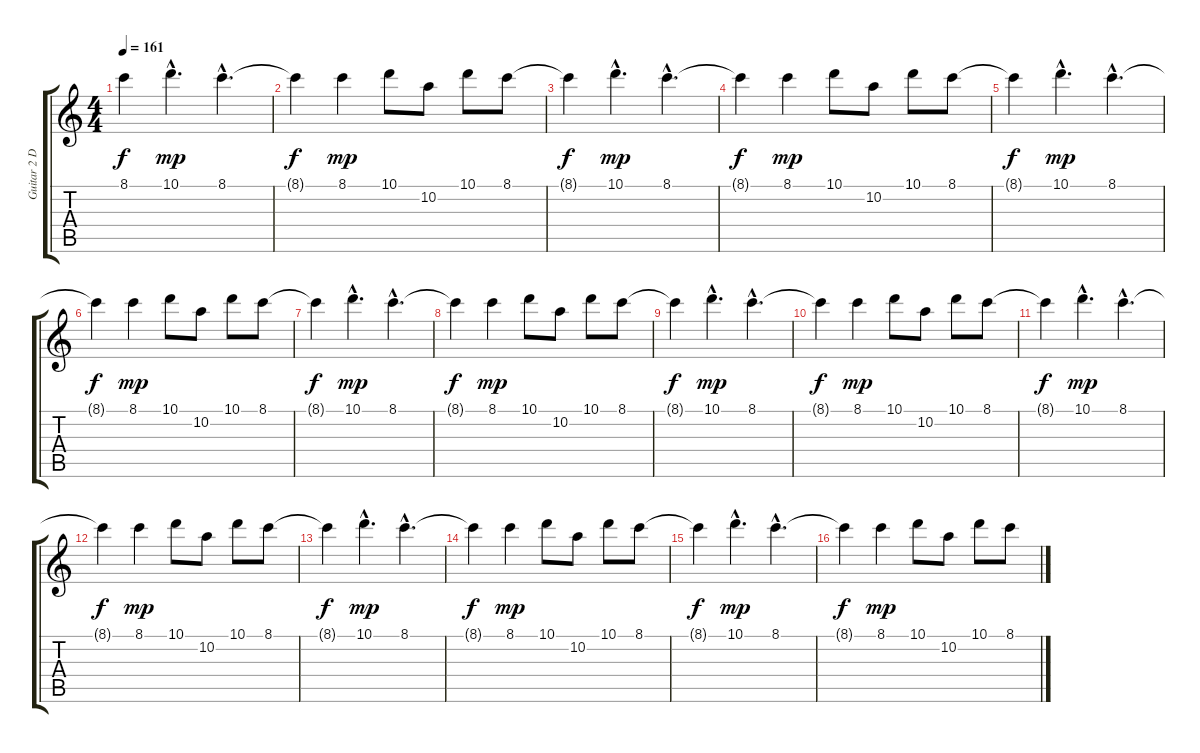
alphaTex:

\track ("Guitar 2 Drop D" "Guitar 2 D") {instrument electricguitarclean}
\staff {score tabs}
\tuning (E4 B3 G3 D3 A2 D2) {hide}
\ts (4 4)
\tempo 161
\clef g2
\ks c
8.1{t}.4{dy f} 10.1{hac}.4{d dy mp} 8.1{hac}.4{d} |
8.1{t}.4{dy f} 8.1.4{dy mp} 10.1.8 10.2.8 10.1.8 8.1.8 |
8.1{t}.4{dy f} 10.1{hac}.4{d dy mp} 8.1{hac}.4{d} |
8.1{t}.4{dy f} 8.1.4{dy mp} 10.1.8 10.2.8 10.1.8 8.1.8 |
8.1{t}.4{dy f} 10.1{hac}.4{d dy mp} 8.1{hac}.4{d} |
8.1{t}.4{dy f} 8.1.4{dy mp} 10.1.8 10.2.8 10.1.8 8.1.8 |
8.1{t}.4{dy f} 10.1{hac}.4{d dy mp} 8.1{hac}.4{d} |
8.1{t}.4{dy f} 8.1.4{dy mp} 10.1.8 10.2.8 10.1.8 8.1.8 |
8.1{t}.4{dy f} 10.1{hac}.4{d dy mp} 8.1{hac}.4{d} |
8.1{t}.4{dy f} 8.1.4{dy mp} 10.1.8 10.2.8 10.1.8 8.1.8 |
8.1{t}.4{dy f} 10.1{hac}.4{d dy mp} 8.1{hac}.4{d} |
8.1{t}.4{dy f} 8.1.4{dy mp} 10.1.8 10.2.8 10.1.8 8.1.8 |
8.1{t}.4{dy f} 10.1{hac}.4{d dy mp} 8.1{hac}.4{d} |
8.1{t}.4{dy f} 8.1.4{dy mp} 10.1.8 10.2.8 10.1.8 8.1.8 |
8.1{t}.4{dy f} 10.1{hac}.4{d dy mp} 8.1{hac}.4{d} |
8.1{t}.4{dy f} 8.1.4{dy mp} 10.1.8 10.2.8 10.1.8 8.1.8
